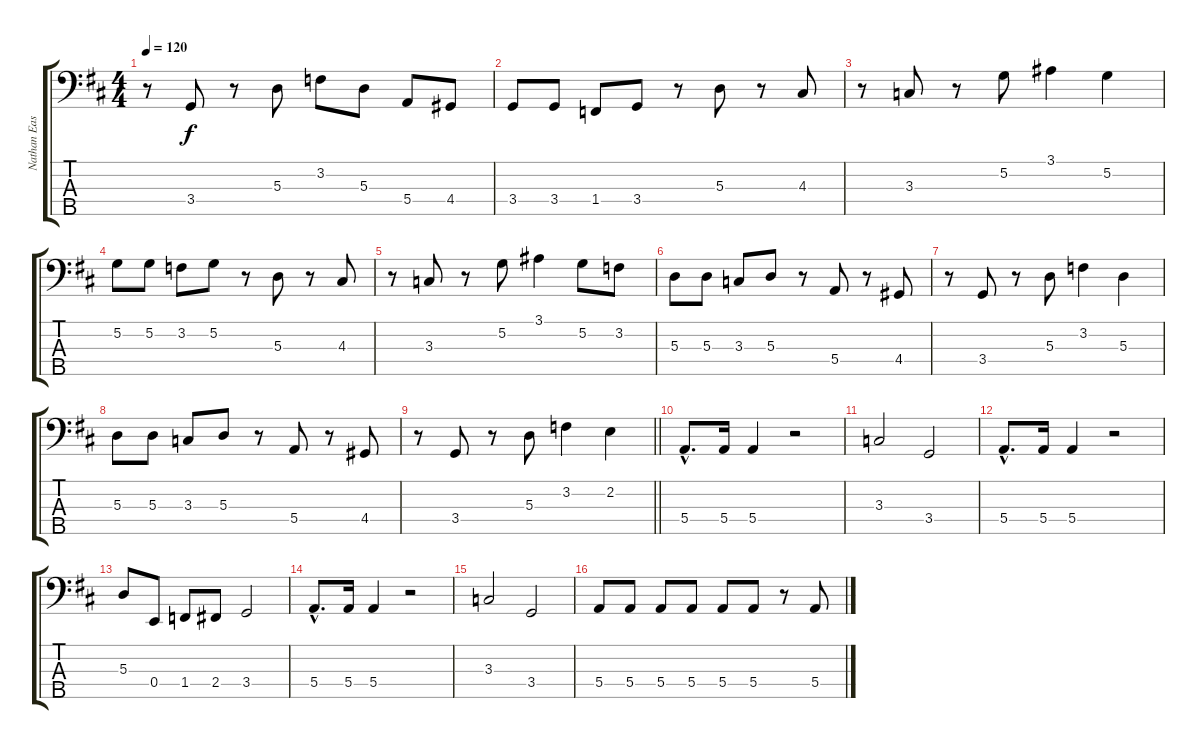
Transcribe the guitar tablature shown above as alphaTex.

\track ("Nathan East Bass" "Nathan Eas") {instrument electricbassfinger}
\staff {score tabs}
\tuning (G2 D2 A1 E1 B0) {hide}
\ts (4 4)
\tempo 120
\clef f4
\ks d
r.8{dy f} 3.4.8 r.8 5.3.8 3.2.8 5.3.8 5.4.8 4.4.8 |
3.4.8 3.4.8 1.4.8 3.4.8 r.8 5.3.8 r.8 4.3.8 |
r.8 3.3.8 r.8 5.2.8 3.1.4 5.2.4 |
5.2.8 5.2.8 3.2.8 5.2.8 r.8 5.3.8 r.8 4.3.8 |
r.8 3.3.8 r.8 5.2.8 3.1.4 5.2.8 3.2.8 |
5.3.8 5.3.8 3.3.8 5.3.8 r.8 5.4.8 r.8 4.4.8 |
r.8 3.4.8 r.8 5.3.8 3.2.4 5.3.4 |
5.3.8 5.3.8 3.3.8 5.3.8 r.8 5.4.8 r.8 4.4.8 |
\barLineRight lightlight
r.8 3.4.8 r.8 5.3.8 3.2.4 2.2.4 |
5.4{hac}.8{d} 5.4.16 5.4.4 r.2 |
3.3.2 3.4.2 |
5.4{hac}.8{d} 5.4.16 5.4.4 r.2 |
5.3.8 0.4.8 1.4.8 2.4.8 3.4.2 |
5.4{hac}.8{d} 5.4.16 5.4.4 r.2 |
3.3.2 3.4.2 |
5.4.8 5.4.8 5.4.8 5.4.8 5.4.8 5.4.8 r.8 5.4.8
